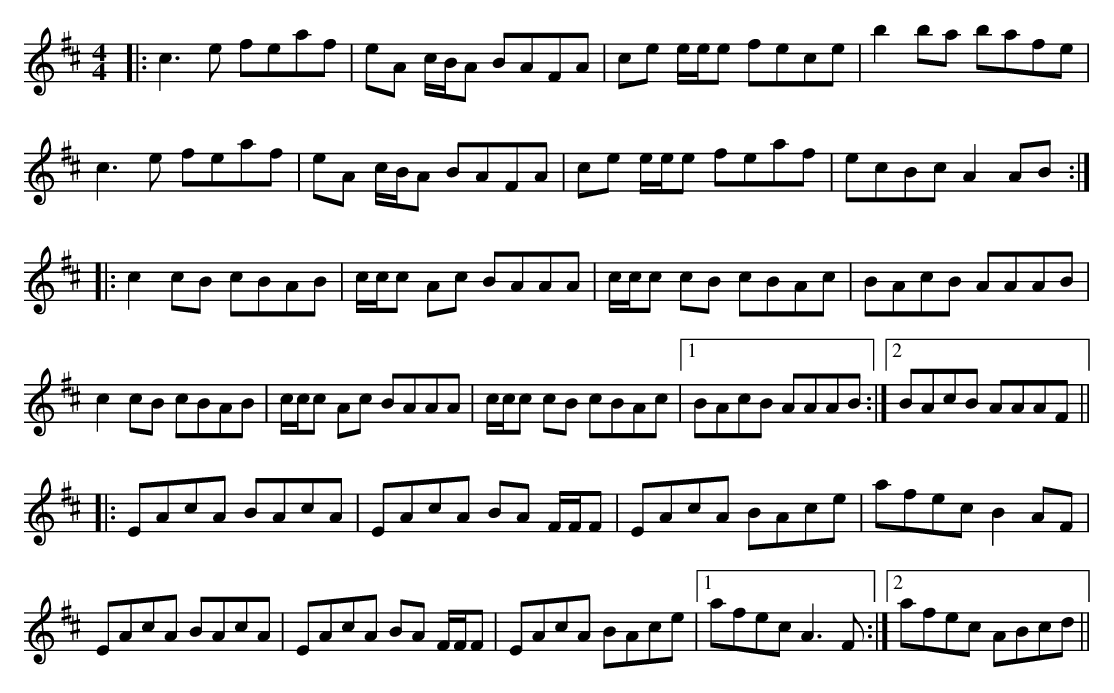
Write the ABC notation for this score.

X:1
M:4/4
K:Amix
|:c3e feaf|eA c/B/A BAFA|ce e/e/e fece|b2ba bafe|
c3e feaf|eA c/B/A BAFA|ce e/e/e feaf|ecBc A2AB:|
|:c2cB cBAB|c/c/c Ac BAAA|c/c/c cB cBAc|BAcB AAAB|
c2cB cBAB|c/c/c Ac BAAA|c/c/c cB cBAc|1 BAcB AAAB:|2 BAcB AAAF||
|:EAcA BAcA|EAcA BA F/F/F|EAcA BAce|afec B2AF|
EAcA BAcA|EAcA BA F/F/F|EAcA BAce|1 afec A3F:|2 afec ABcd||
